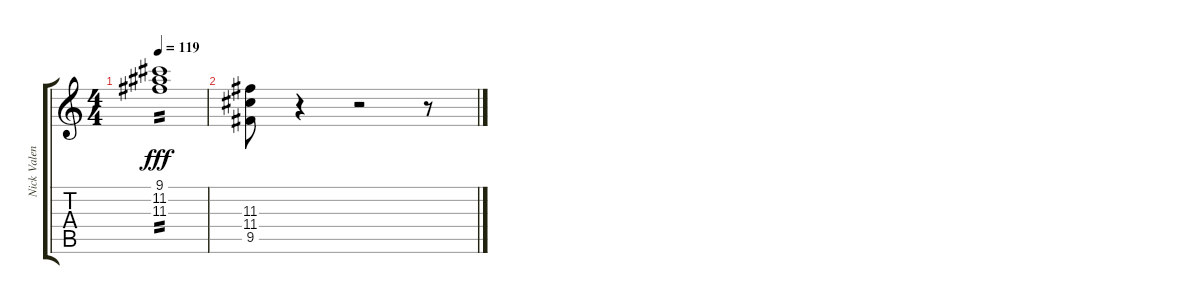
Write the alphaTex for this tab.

\track ("Nick Valensi" "Nick Valen") {instrument electricguitarclean}
\staff {score tabs}
\tuning (E4 B3 G3 D3 A2 E2) {hide}
\ts (4 4)
\tempo 119
\clef g2
\ks c
(9.1 11.2 11.3).1{tp 2 dy fff} |
(11.3 11.4 9.5).8 r.4 r.2 r.8
